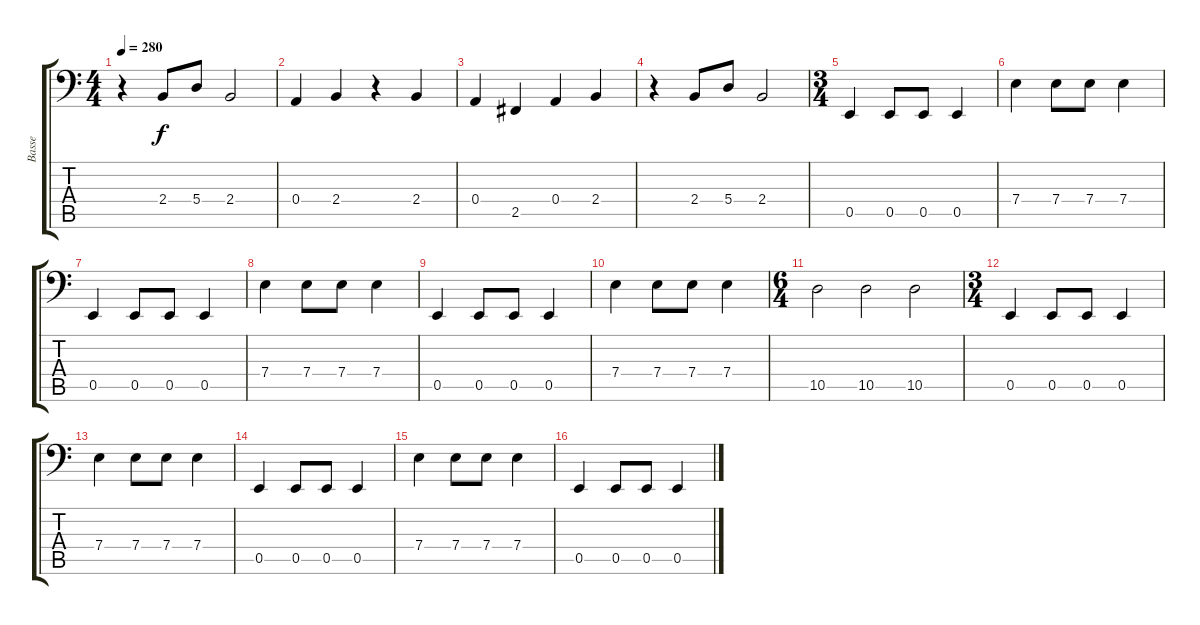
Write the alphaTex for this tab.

\track ("Basse" "Basse") {instrument electricbassfinger}
\staff {score tabs}
\tuning (C3 G2 D2 A1 E1 B0) {hide}
\ts (4 4)
\tempo 280
\clef f4
\ks c
r.4{dy f} 2.4.8 5.4.8 2.4.2 |
0.4.4 2.4.4 r.4 2.4.4 |
0.4.4 2.5.4 0.4.4 2.4.4 |
r.4 2.4.8 5.4.8 2.4.2 |
\ts (3 4)
0.5.4 0.5.8 0.5.8 0.5.4 |
7.4.4 7.4.8 7.4.8 7.4.4 |
0.5.4 0.5.8 0.5.8 0.5.4 |
7.4.4 7.4.8 7.4.8 7.4.4 |
0.5.4 0.5.8 0.5.8 0.5.4 |
7.4.4 7.4.8 7.4.8 7.4.4 |
\ts (6 4)
10.5.2 10.5.2 10.5.2 |
\ts (3 4)
0.5.4 0.5.8 0.5.8 0.5.4 |
7.4.4 7.4.8 7.4.8 7.4.4 |
0.5.4 0.5.8 0.5.8 0.5.4 |
7.4.4 7.4.8 7.4.8 7.4.4 |
0.5.4 0.5.8 0.5.8 0.5.4
